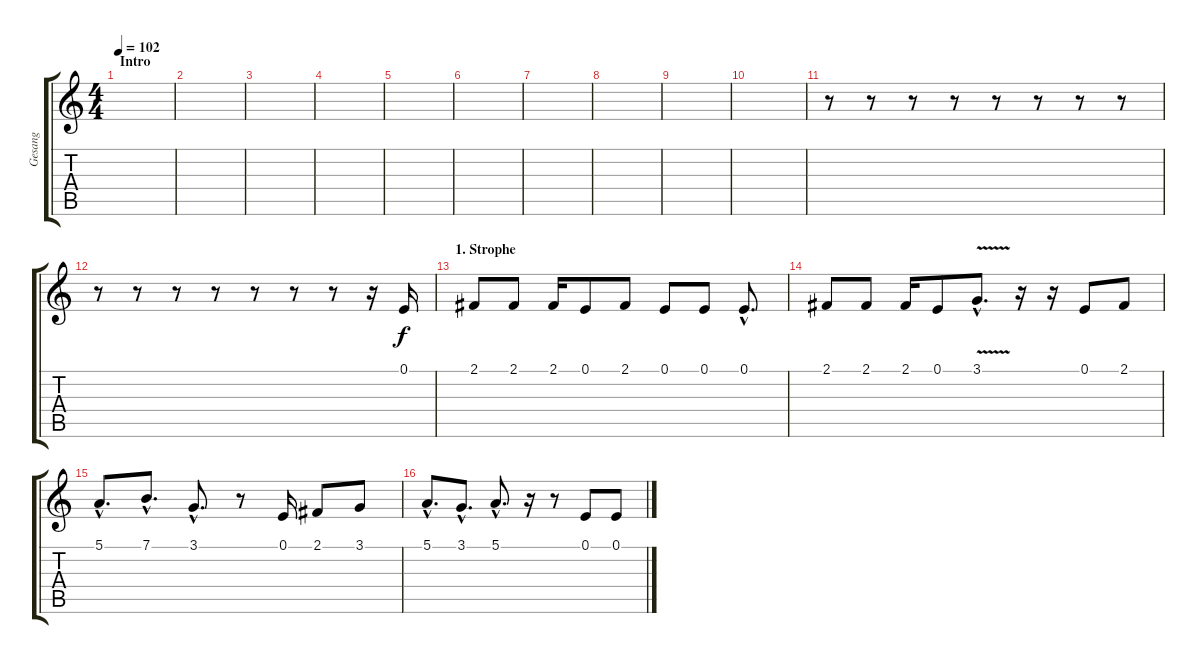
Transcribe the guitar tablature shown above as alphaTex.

\track ("Gesang" "Gesang") {instrument sopranosax}
\staff {score tabs}
\tuning (E4 B3 G3 D3 A2 E2) {hide}
\ts (4 4)
\section ("" "Intro")
\tempo 102
\clef g2
\ks c
|
|
|
|
|
|
|
|
|
|
r.8 r.8 r.8 r.8 r.8 r.8 r.8 r.8 |
r.8 r.8 r.8 r.8 r.8 r.8 r.8 r.16 0.1.16 |
\section ("" "1. Strophe")
2.1.8 2.1.8 2.1.16 0.1.8 2.1.8 0.1.8 0.1.8 0.1{hac}.8{d} |
2.1.8 2.1.8 2.1.16 0.1.8 3.1{v hac}.8{d} r.16 r.16 0.1.8 2.1.8 |
5.1{hac}.8{d} 7.1{hac}.8{d} 3.1{hac}.8{d} r.8 0.1.16 2.1.8 3.1.8 |
5.1{hac}.8{d} 3.1{hac}.8{d} 5.1{hac}.8{d} r.16 r.8 0.1.8 0.1.8
